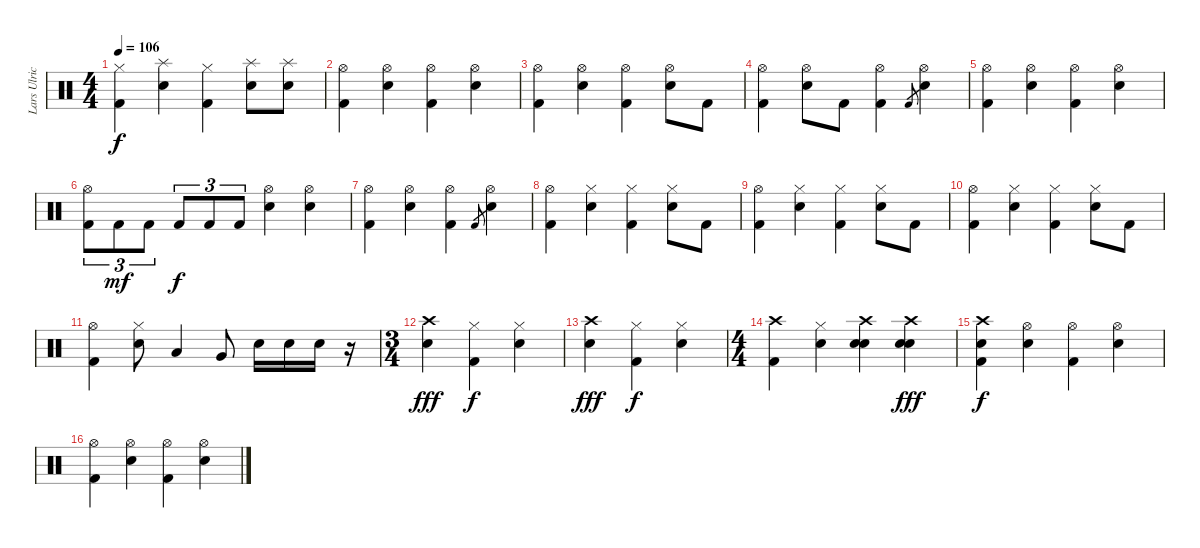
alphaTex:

\track ("Lars Ulrich" "Lars Ulric") {instrument percussion}
\staff {score}
\articulation defaults
\ts (4 4)
\tempo 106
\clef neutral
\ks c
("Hi-Hat (closed)" "Kick (hit) 2").4{dy f} ("Splash (hit)" "Electric Snare (hit)").4 ("Hi-Hat (closed)" "Kick (hit) 2").4 ("Splash (hit)" "Electric Snare (hit)").8 ("Splash (hit)" "Electric Snare (hit)").8 |
("Hi-Hat (open)" "Kick (hit) 2").4 ("Hi-Hat (open)" "Electric Snare (hit)").4 ("Hi-Hat (open)" "Kick (hit) 2").4 ("Hi-Hat (open)" "Electric Snare (hit)").4 |
("Hi-Hat (open)" "Kick (hit) 2").4 ("Hi-Hat (open)" "Electric Snare (hit)").4 ("Hi-Hat (open)" "Kick (hit) 2").4 ("Hi-Hat (open)" "Electric Snare (hit)").8 "Kick (hit) 2".8 |
("Hi-Hat (open)" "Kick (hit) 2").4 ("Hi-Hat (open)" "Electric Snare (hit)").8 "Kick (hit) 2".8 ("Hi-Hat (open)" "Kick (hit) 2").4 "Kick (hit) 2".8{gr} ("Hi-Hat (open)" "Electric Snare (hit)").4 |
("Hi-Hat (open)" "Kick (hit) 2").4 ("Hi-Hat (open)" "Electric Snare (hit)").4 ("Hi-Hat (open)" "Kick (hit) 2").4 ("Hi-Hat (open)" "Electric Snare (hit)").4 |
("Hi-Hat (open)" "Kick (hit) 2").8{tu (3 2)} "Kick (hit) 2".8{tu (3 2) dy mf} "Kick (hit) 2".8{tu (3 2)} "Kick (hit) 2".8{tu (3 2) dy f} "Kick (hit) 2".8{tu (3 2)} "Kick (hit) 2".8{tu (3 2)} ("Hi-Hat (open)" "Electric Snare (hit)").4 ("Hi-Hat (open)" "Electric Snare (hit)").4 |
("Hi-Hat (open)" "Kick (hit) 2").4 ("Hi-Hat (open)" "Electric Snare (hit)").4 ("Hi-Hat (open)" "Kick (hit) 2").4 "Kick (hit) 2".8{gr} ("Hi-Hat (open)" "Electric Snare (hit)").4 |
("Hi-Hat (open)" "Kick (hit) 2").4 ("Hi-Hat (closed)" "Electric Snare (hit)").4 ("Hi-Hat (closed)" "Kick (hit) 2").4 ("Hi-Hat (closed)" "Electric Snare (hit)").8 "Kick (hit) 2".8 |
("Hi-Hat (open)" "Kick (hit) 2").4 ("Hi-Hat (closed)" "Electric Snare (hit)").4 ("Hi-Hat (closed)" "Kick (hit) 2").4 ("Hi-Hat (closed)" "Electric Snare (hit)").8 "Kick (hit) 2".8 |
("Hi-Hat (open)" "Kick (hit) 2").4 ("Hi-Hat (closed)" "Electric Snare (hit)").4 ("Hi-Hat (closed)" "Kick (hit) 2").4 ("Hi-Hat (closed)" "Electric Snare (hit)").8 "Kick (hit) 2".8 |
("Hi-Hat (open)" "Kick (hit) 2").4 ("Hi-Hat (closed)" "Electric Snare (hit)").8 "Low Tom (hit)".4 "Very Low Tom (hit)".8 "Electric Snare (hit)".16 "Electric Snare (hit)".16 "Electric Snare (hit)".16 r.16 |
\ts (3 4)
("Crash high (hit)" "Electric Snare (hit)").4{dy fff} ("Hi-Hat (closed)" "Kick (hit) 2").4{dy f} ("Hi-Hat (closed)" "Electric Snare (hit)").4 |
("Crash high (hit)" "Electric Snare (hit)").4{dy fff} ("Hi-Hat (closed)" "Kick (hit) 2").4{dy f} ("Hi-Hat (closed)" "Electric Snare (hit)").4 |
\ts (4 4)
("Crash high (hit)" "Kick (hit) 2").4 ("Hi-Hat (closed)" "Electric Snare (hit)").4 ("Crash high (hit)" "Electric Snare (hit)" "Snare (hit) 2").4 ("Crash high (hit)" "Electric Snare (hit)" "Snare (hit) 2").4{dy fff} |
("Crash high (hit)" "Electric Snare (hit)" "Kick (hit) 2").4{dy f} ("Hi-Hat (open)" "Electric Snare (hit)").4 ("Hi-Hat (open)" "Kick (hit) 2").4 ("Hi-Hat (open)" "Electric Snare (hit)").4 |
("Hi-Hat (open)" "Kick (hit) 2").4 ("Hi-Hat (open)" "Electric Snare (hit)").4 ("Hi-Hat (open)" "Kick (hit) 2").4 ("Hi-Hat (open)" "Electric Snare (hit)").4
